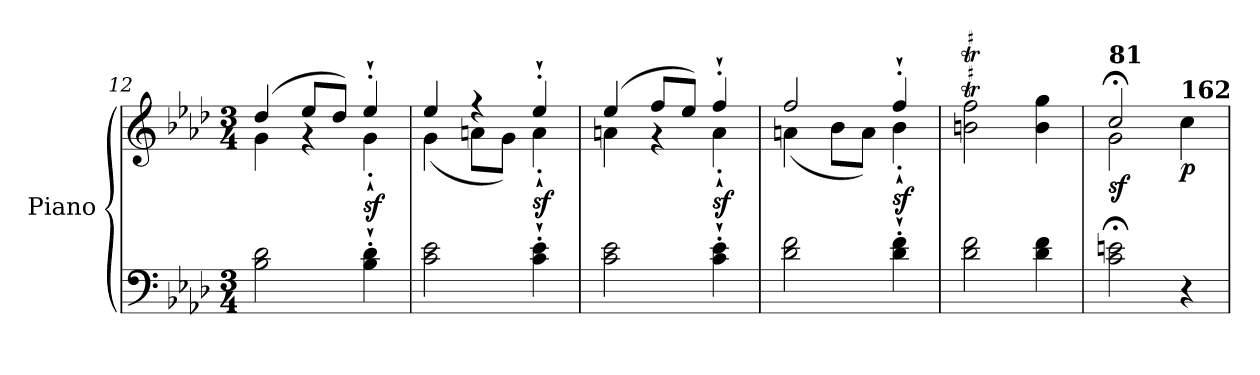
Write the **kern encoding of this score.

**kern	**kern	**dynam
*part1	*part1	*part1
*staff2	*staff1	*staff1/2
*I"Piano	*	*
*I'Pno	*	*
*clefF4	*clefG2	*
*k[b-e-a-d-]	*k[b-e-a-d-]	*
*A-:	*A-:	*
*M3/4	*M3/4	*
=12	=12	=12
*	*^	*
2B-\ 2d-\	(>4dd-/	4g\	.
.	8ee-/L	4rg	.
.	8dd-/J)	.	.
!	!	!	!LO:DY:b
4B-\'` 4d-\'`	4ee-'`/	4g'`\	sf
=13	=13	=13	=13
2c\ 2e-\	4ee-/	(<4g\	.
.	4rff	8an\L	.
.	.	8g\J)	.
!	!	!	!LO:DY:b
4c\'` 4e-\'`	4ee-'`/	4a'`\	sf
=14	=14	=14	=14
2c\ 2e-\	(>4ee-/	4an\	.
.	8ff/L	4rg	.
.	8ee-/J)	.	.
!	!	!	!LO:DY:b
4c\'` 4e-\'`	4ff'`/	4a'`\	sf
=15	=15	=15	=15
2d-\ 2f\	2ff/	(<4an\	.
.	.	8b-\L	.
.	.	8a\J)	.
!	!	!	!LO:DY:b
4d-\'` 4f\'`	4ff'`/	4b-'`\	sf
*	*v	*v	*
=16	=16	=16
2d-\ 2f\	2bn\T 2ff\T	.
4d-\ 4f\	4b\ 4gg\	.
=17	=17	=17
*	*^	*
!	!LO:TX:a:B:t=81	!	!
!	!	!	!LO:DY:b
2c\;< 2en\;<	2cc;</	2g\	sf
!	!LO:TX:a:B:t=162	!	!
!	!	!	!LO:DY:b
4r	4cc\	4ryy	p
*	*v	*v	*
=	=	=
*-	*-	*-
